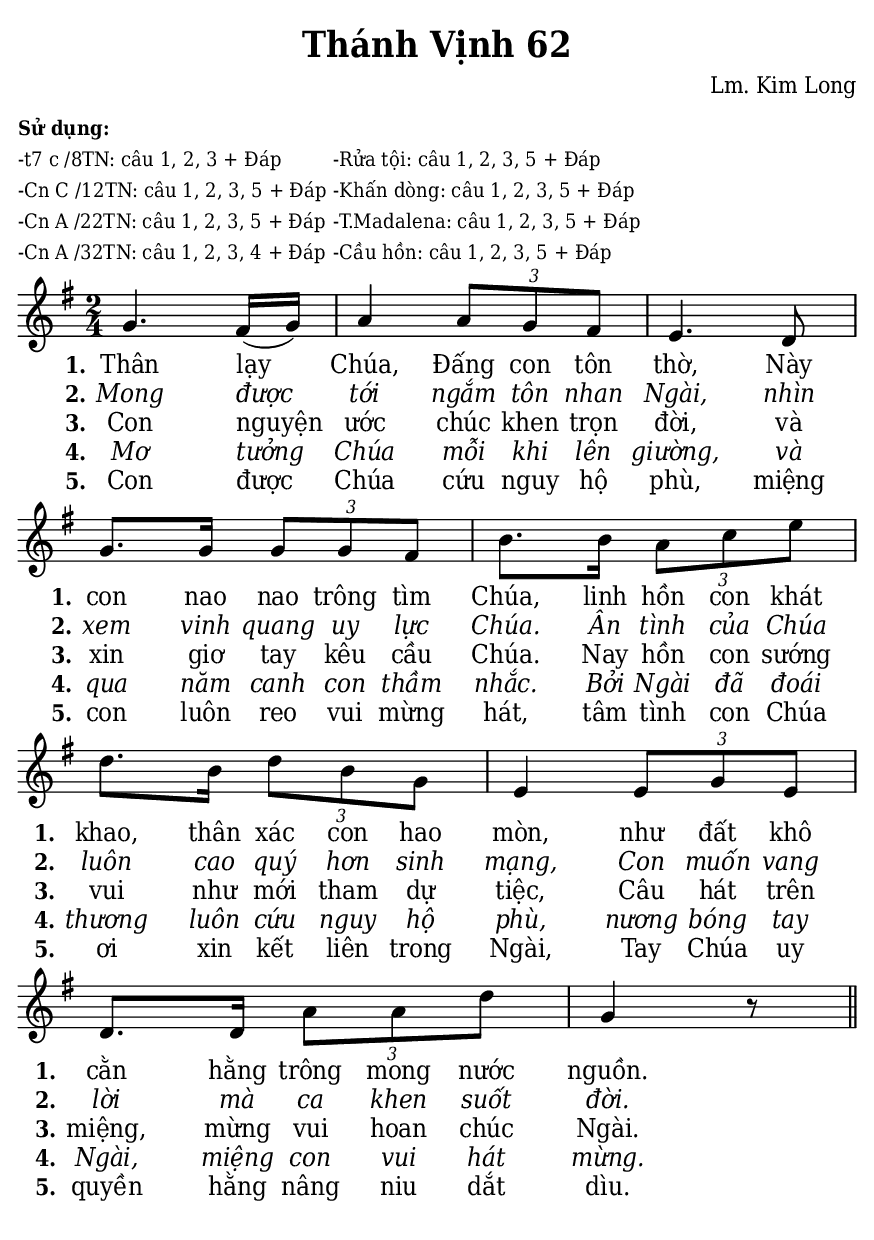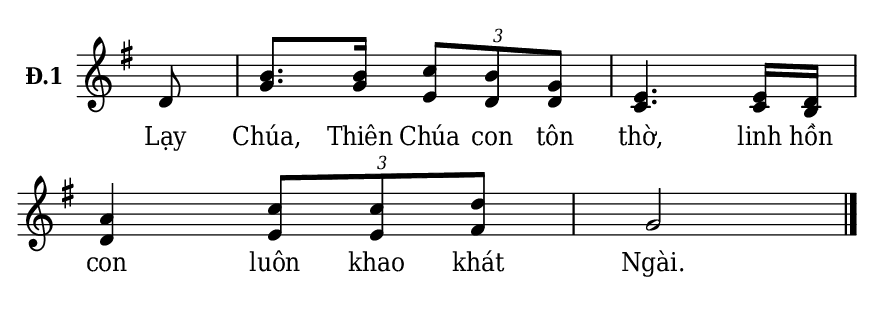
% Cài đặt chung
\version "2.22.1"
\include "english.ly"

\header {
  title = "Thánh Vịnh 62"
  composer = "Lm. Kim Long"
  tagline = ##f
}

% mã nguồn cho những chức năng chưa hỗ trợ trong phiên bản lilypond hiện tại
% cung cấp bởi cộng đồng lilypond khi gửi email đến lilypond-user@gnu.org
% in số phiên khúc trên mỗi dòng
#(define (add-grob-definition grob-name grob-entry)
     (set! all-grob-descriptions
           (cons ((@@ (lily) completize-grob-entry)
                  (cons grob-name grob-entry))
                 all-grob-descriptions)))

#(add-grob-definition
    'StanzaNumberSpanner
    `((direction . ,LEFT)
      (font-series . bold)
      (padding . 1.0)
      (side-axis . ,X)
      (stencil . ,ly:text-interface::print)
      (X-offset . ,ly:side-position-interface::x-aligned-side)
      (Y-extent . ,grob::always-Y-extent-from-stencil)
      (meta . ((class . Spanner)
               (interfaces . (font-interface
                              side-position-interface
                              stanza-number-interface
                              text-interface))))))

\layout {
    \context {
      \Global
      \grobdescriptions #all-grob-descriptions
    }
    \context {
      \Score
      \remove Stanza_number_align_engraver
      \consists
        #(lambda (context)
           (let ((texts '())
                 (syllables '()))
             (make-engraver
              (acknowledgers
               ((stanza-number-interface engraver grob source-engraver)
                  (set! texts (cons grob texts)))
               ((lyric-syllable-interface engraver grob source-engraver)
                  (set! syllables (cons grob syllables))))
              ((stop-translation-timestep engraver)
                 (for-each
                  (lambda (text)
                    (for-each
                     (lambda (syllable)
                       (ly:pointer-group-interface::add-grob
                        text
                        'side-support-elements
                        syllable))
                     syllables))
                  texts)
                 (set! syllables '())))))
    }
    \context {
      \Lyrics
      \remove Stanza_number_engraver
      \consists
        #(lambda (context)
           (let ((text #f)
                 (last-stanza #f))
             (make-engraver
              ((process-music engraver)
                 (let ((stanza (ly:context-property context 'stanza #f)))
                   (if (and stanza (not (equal? stanza last-stanza)))
                       (let ((column (ly:context-property context
'currentCommandColumn)))
                         (set! last-stanza stanza)
                         (if text
                             (ly:spanner-set-bound! text RIGHT column))
                         (set! text (ly:engraver-make-grob engraver
'StanzaNumberSpanner '()))
                         (ly:grob-set-property! text 'text stanza)
                         (ly:spanner-set-bound! text LEFT column)))))
              ((finalize engraver)
                 (if text
                     (let ((column (ly:context-property context
'currentCommandColumn)))
                       (ly:spanner-set-bound! text RIGHT column)))))))
      \override StanzaNumberSpanner.horizon-padding = 10000
    }
}

stanzaReminderOff =
  \temporary \override StanzaNumberSpanner.after-line-breaking =
     #(lambda (grob)
        ;; Can be replaced with (not (first-broken-spanner? grob)) in 2.23.
        (if (let ((siblings (ly:spanner-broken-into (ly:grob-original grob))))
              (and (pair? siblings)
                   (not (eq? grob (car siblings)))))
            (ly:grob-suicide! grob)))

stanzaReminderOn = \undo \stanzaReminderOff
% kết thúc mã nguồn

% Nhạc
nhacPhanMot = \relative c'' {
  \key g \major
  \time 2/4
  g4. fs16 (g) |
  a4 \tuplet 3/2 { a8 g fs } |
  e4. d8 |
  g8. g16 \tuplet 3/2 { g8 g fs } |
  b8. b16 \tuplet 3/2 { a8 c e } |
  d8. b16 \tuplet 3/2 { d8 b g } |
  e4 \tuplet 3/2 { e8 g e } |
  d8. d16 \tuplet 3/2 { a'8 a d } |
  g,4 r8 \bar "||"
}

nhacPhanHai = \relative c' {
  \key g \major
  \time 2/4
  \partial 8 d8 |
  <<
    {
      b'8. b16 \tuplet 3/2 { c8 b g } |
      e4. e16 d |
      a'4 \tuplet 3/2 { c8 c d }
    }
    {
      g,8. g16 \tuplet 3/2 { e8 d d } |
      c4. c16 b |
      d4 \tuplet 3/2 { e8 e fs }
    }
  >>
  g2 \bar "|."
}

% Lời
loiPhanMot = \lyricmode {
  <<
    {
      \set stanza = "1."
      Thân lạy Chúa, Đấng con tôn thờ,
      Này con nao nao trông tìm Chúa,
      linh hồn con khát khao, thân xác con hao mòn,
      như đất khô cằn hằng trông mong nước nguồn.
    }
    \new Lyrics {
	    \set associatedVoice = "beSop"
	    \set stanza = "2."
      \override Lyrics.LyricText.font-shape = #'italic
      Mong được tới ngắm tôn nhan Ngài,
      nhìn xem vinh quang uy lực Chúa.
      Ân tình của Chúa luôn cao quý hơn sinh mạng,
      Con muốn vang lời mà ca khen suốt đời.
    }
    \new Lyrics {
	    \set associatedVoice = "beSop"
	    \set stanza = "3."
      Con nguyện ước chúc khen trọn đời,
      và xin giơ tay kêu cầu Chúa.
      Nay hồn con sướng vui như mới tham dự tiệc,
      Câu hát trên miệng, mừng vui hoan chúc Ngài.
    }
    \new Lyrics {
	    \set associatedVoice = "beSop"
	    \set stanza = "4."
      \override Lyrics.LyricText.font-shape = #'italic
      Mơ tưởng Chúa mỗi khi lên giường,
      và qua năm canh con thầm nhắc.
      Bởi Ngài đã đoái thương luôn cứu nguy hộ phù,
      nương bóng tay Ngài, miệng con vui hát mừng.
    }
    \new Lyrics {
	    \set associatedVoice = "beSop"
	    \set stanza = "5."
      Con được Chúa cứu nguy hộ phù,
      miệng con luôn reo vui mừng hát,
      tâm tình con Chúa ơi xin kết liên trong Ngài,
      Tay Chúa uy quyền hằng nâng niu dắt dìu.
    }
  >>
}

loiPhanHai = \lyricmode {
  Lạy Chúa, Thiên Chúa con tôn thờ,
  linh hồn con luôn khao khát Ngài.
}

% Dàn trang
\paper {
  #(set-paper-size "a5")
  top-margin = 3\mm
  bottom-margin = 3\mm
  left-margin = 3\mm
  right-margin = 3\mm
  indent = #0
  #(define fonts
	 (make-pango-font-tree "Deja Vu Serif Condensed"
	 		       "Deja Vu Serif Condensed"
			       "Deja Vu Serif Condensed"
			       (/ 20 20)))
  print-page-number = ##f
  ragged-bottom = ##t
}

\markup {
  \vspace #1
  %\fill-line {
    \column {
      \left-align {
        \line { \bold \small "Sử dụng:" }
        \line { \small "-t7 c /8TN: câu 1, 2, 3 + Đáp" }
        \line { \small "-Cn C /12TN: câu 1, 2, 3, 5 + Đáp" }
        \line { \small "-Cn A /22TN: câu 1, 2, 3, 5 + Đáp" }
        \line { \small "-Cn A /32TN: câu 1, 2, 3, 4 + Đáp" }
      }
    }
    \column {
      \left-align {
        \line { \small " " }
        \line { \small "-Rửa tội: câu 1, 2, 3, 5 + Đáp" }
        \line { \small "-Khấn dòng: câu 1, 2, 3, 5 + Đáp" }
        \line { \small "-T.Madalena: câu 1, 2, 3, 5 + Đáp" }
        \line { \small "-Cầu hồn: câu 1, 2, 3, 5 + Đáp" }
      }
    }
  %}
}

\score {
  <<
    \new Staff <<
        \clef treble
        \new Voice = beSop {
          \nhacPhanMot
        }
      \new Lyrics \lyricsto beSop \loiPhanMot
    >>
  >>
  \layout {
    \override Lyrics.LyricSpace.minimum-distance = #1
    \override Score.BarNumber.break-visibility = ##(#f #f #f)
    \override Score.SpacingSpanner.uniform-stretching = ##t
    ragged-last = ##f
  }
}

\score {
  <<
    \new Staff \with {
      \remove "Time_signature_engraver"
      instrumentName = \markup { \bold "Đ.1" }} <<
        \clef treble
        \new Voice = beSop {
          \nhacPhanHai
        }
      \new Lyrics \lyricsto beSop \loiPhanHai
    >>
  >>
  \layout {
    indent = 10
    \override Lyrics.LyricSpace.minimum-distance = #0.6
    \override Score.BarNumber.break-visibility = ##(#f #f #f)
    \override Score.SpacingSpanner.uniform-stretching = ##t
    ragged-last = ##f
  }
}
